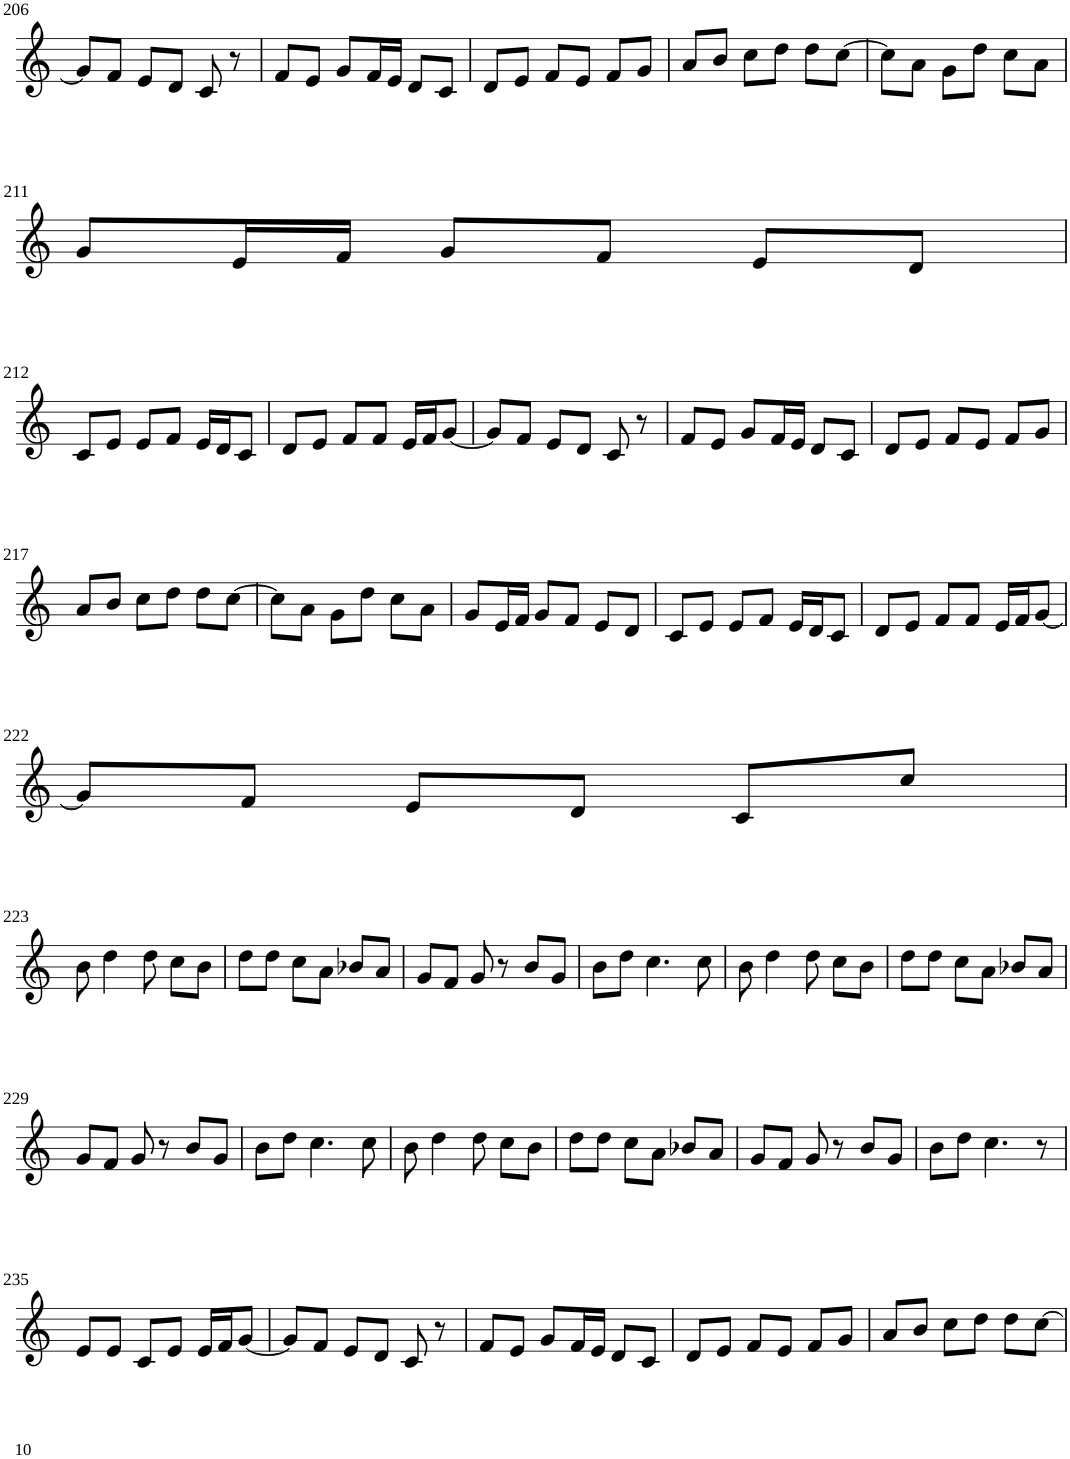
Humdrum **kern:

**kern
*part1
*staff1
*I"Violin
!!LO:PB:g=z
*clefG2
*k[]
*M3/4
=206
8g/L]
8f/J
8e/L
8d/J
8c/
8r
=207
8f/L
8e/J
8g/L
16f/L
16e/JJ
8d/L
8c/J
=208
8d/L
8e/J
8f/L
8e/J
8f/L
8g/J
=209
8a/L
8b/J
8cc\L
8dd\J
8dd\L
[8cc\J
=210
8cc\L]
8a\J
8g\L
8dd\J
8cc\L
8a\J
!!LO:LB:g=z
=211
8g/L
16e/L
16f/JJ
8g/L
8f/J
8e/L
8d/J
!!LO:LB:g=z
=212
8c/L
8e/J
8e/L
8f/J
16e/LL
16d/J
8c/J
=213
8d/L
8e/J
8f/L
8f/J
16e/LL
16f/J
[8g/J
=214
8g/L]
8f/J
8e/L
8d/J
8c/
8r
=215
8f/L
8e/J
8g/L
16f/L
16e/JJ
8d/L
8c/J
=216
8d/L
8e/J
8f/L
8e/J
8f/L
8g/J
!!LO:LB:g=z
=217
8a/L
8b/J
8cc\L
8dd\J
8dd\L
[8cc\J
=218
8cc\L]
8a\J
8g\L
8dd\J
8cc\L
8a\J
=219
8g/L
16e/L
16f/JJ
8g/L
8f/J
8e/L
8d/J
=220
8c/L
8e/J
8e/L
8f/J
16e/LL
16d/J
8c/J
=221
8d/L
8e/J
8f/L
8f/J
16e/LL
16f/J
[8g/J
!!LO:LB:g=z
=222
8g/L]
8f/J
8e/L
8d/J
8c/L
8cc/J
!!LO:LB:g=z
=223
8b\
4dd\
8dd\
8cc\L
8b\J
=224
8dd\L
8dd\J
8cc\L
8a\J
8b-X/L
8a/J
=225
8g/L
8f/J
8g/
8r
8b/L
8g/J
=226
8b\L
8dd\J
4.cc\
8cc\
=227
8b\
4dd\
8dd\
8cc\L
8b\J
=228
8dd\L
8dd\J
8cc\L
8a\J
8b-X/L
8a/J
!!LO:LB:g=z
=229
8g/L
8f/J
8g/
8r
8b/L
8g/J
=230
8b\L
8dd\J
4.cc\
8cc\
=231
8b\
4dd\
8dd\
8cc\L
8b\J
=232
8dd\L
8dd\J
8cc\L
8a\J
8b-X/L
8a/J
=233
8g/L
8f/J
8g/
8r
8b/L
8g/J
=234
8b\L
8dd\J
4.cc\
8r
!!LO:LB:g=z
=235
8e/L
8e/J
8c/L
8e/J
16e/LL
16f/J
[8g/J
=236
8g/L]
8f/J
8e/L
8d/J
8c/
8r
=237
8f/L
8e/J
8g/L
16f/L
16e/JJ
8d/L
8c/J
=238
8d/L
8e/J
8f/L
8e/J
8f/L
8g/J
=239
8a/L
8b/J
8cc\L
8dd\J
8dd\L
[8cc\J
=
*-
